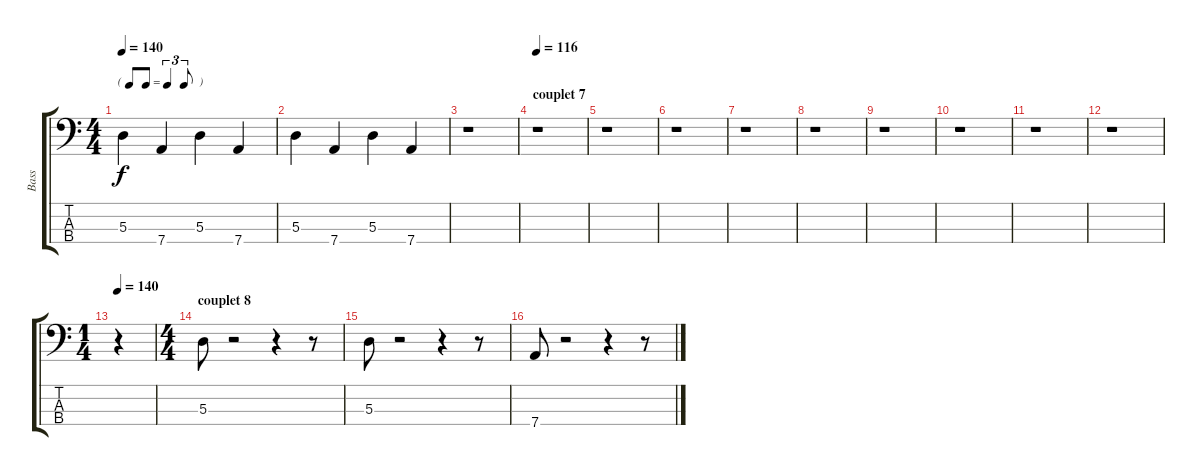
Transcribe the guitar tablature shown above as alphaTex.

\track ("Bass" "Bass") {instrument electricbassfinger}
\staff {score tabs}
\tuning (G2 D2 A1 D1) {hide}
\ts (4 4)
\tf triplet8th
\tempo 140
\clef f4
\ks c
5.3.4{dy f} 7.4.4 5.3.4 7.4.4 |
5.3.4 7.4.4 5.3.4 7.4.4 |
r.1 |
\section ("" "couplet 7")
\tempo 116
r.1 |
r.1 |
r.1 |
r.1 |
r.1 |
r.1 |
r.1 |
r.1 |
r.1 |
\ts (1 4)
\tempo 140
r.4 |
\ts (4 4)
\section ("" "couplet 8")
5.3.8 r.2 r.4 r.8 |
5.3.8 r.2 r.4 r.8 |
7.4.8 r.2 r.4 r.8
